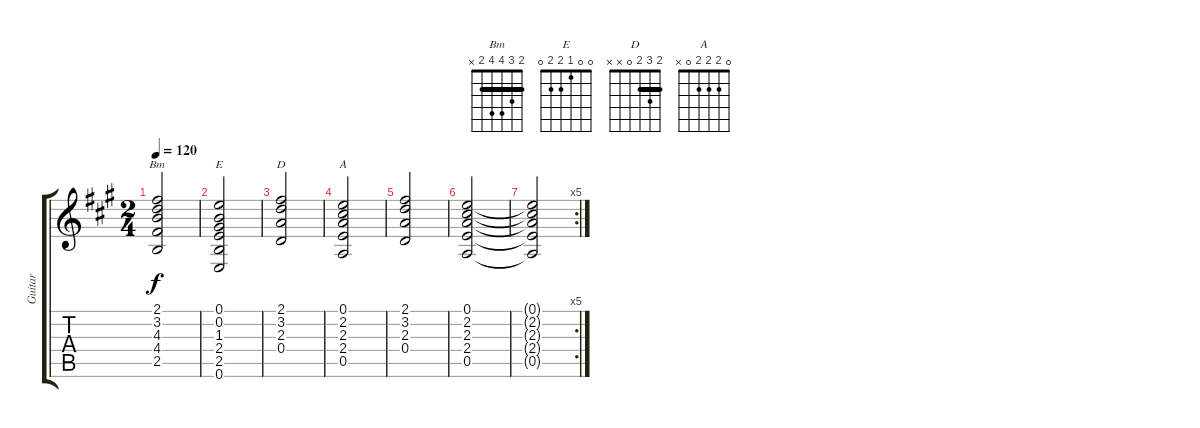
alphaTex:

\track ("Guitar" "Guitar") {instrument acousticguitarsteel}
\staff {score tabs}
\tuning (E4 B3 G3 D3 A2 E2) {hide}
\chord ("Bm" 2 3 4 4 2 x) {barre 2}
\chord ("E" 0 0 1 2 2 0)
\chord ("D" 2 3 2 0 x x) {barre 2}
\chord ("A" 0 2 2 2 0 x)
\ts (2 4)
\tempo 120
\clef g2
\ks a
(2.1{t} 3.2{t} 4.3{t} 4.4{t} 2.5{t}).2{ch "Bm" dy f} |
(0.1 0.2 1.3 2.4 2.5 0.6).2{ch "E"} |
(2.1 3.2 2.3 0.4).2{ch "D"} |
(0.1 2.2 2.3 2.4 0.5).2{ch "A"} |
(2.1 3.2 2.3 0.4).2 |
(0.1 2.2 2.3 2.4 0.5).2 |
\rc 5
(0.1{t} 2.2{t} 2.3{t} 2.4{t} 0.5{t}).2
